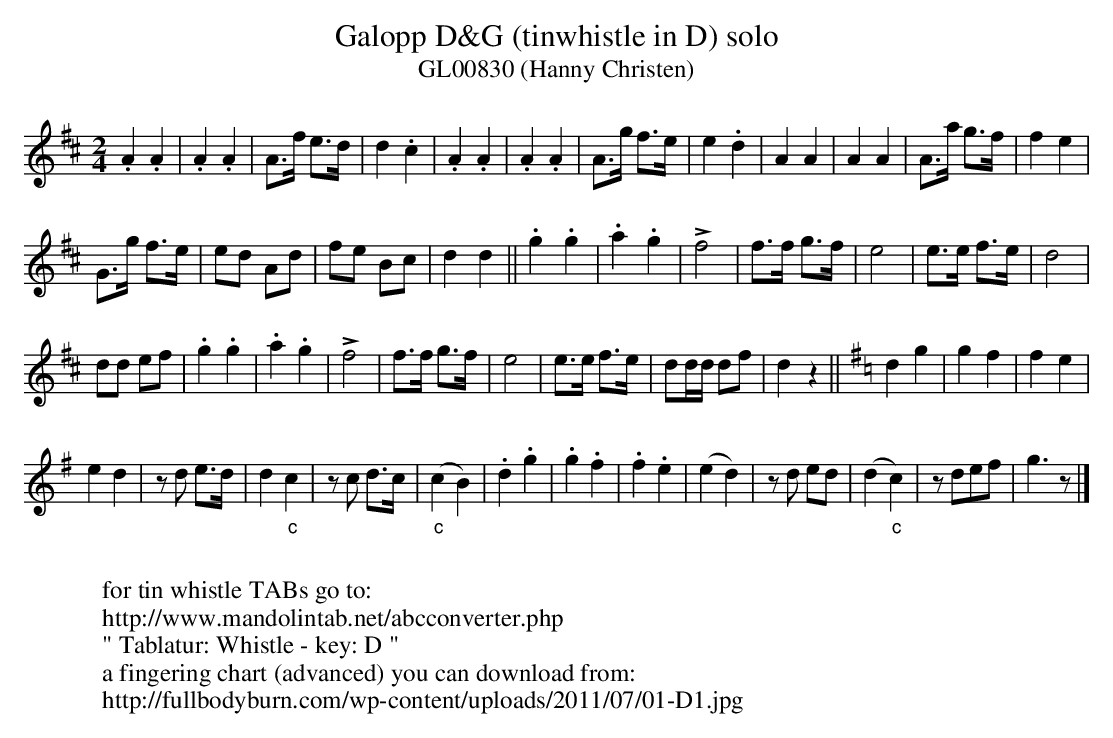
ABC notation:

X:1
T:Galopp D&G (tinwhistle in D) solo
T:GL00830 (Hanny Christen)
M:2/4
L:1/8
K:D transpose=12
.A2.A2 | .A2 .A2 | A>f e>d | d2.c2 | .A2.A2 | .A2 .A2 | A>g f>e | \
e2.d2 | A2A2 | A2A2 | A>a g>f | f2e2 |
G>g f>e | ed Ad | \
fe Bc | d2d2 || .g2.g2 | .a2.g2 | !>!f4 | f>f g>f | e4 | \
e>e f>e | d4 |
dd ef | .g2.g2 | .a2.g2 | !>!f4 | f>f g>f | \
e4 | e>e f>e | dd/2d/2 df | d2z2 || [K:G] d2g2 | g2f2 | f2e2 |
e2d2 | zd e>d | d2"_c"c2 | zc d>c | ("_c"c2B2) | .d2.g2 | .g2.f2 | \
.f2.e2 | (e2d2) | zd ed | (d2"_c"c2) | zdef | g3z |]
W:
W:for tin whistle TABs go to:
W:http://www.mandolintab.net/abcconverter.php
W:" Tablatur: Whistle - key: D "
W:a fingering chart (advanced) you can download from:
W:http://fullbodyburn.com/wp-content/uploads/2011/07/01-D1.jpg
